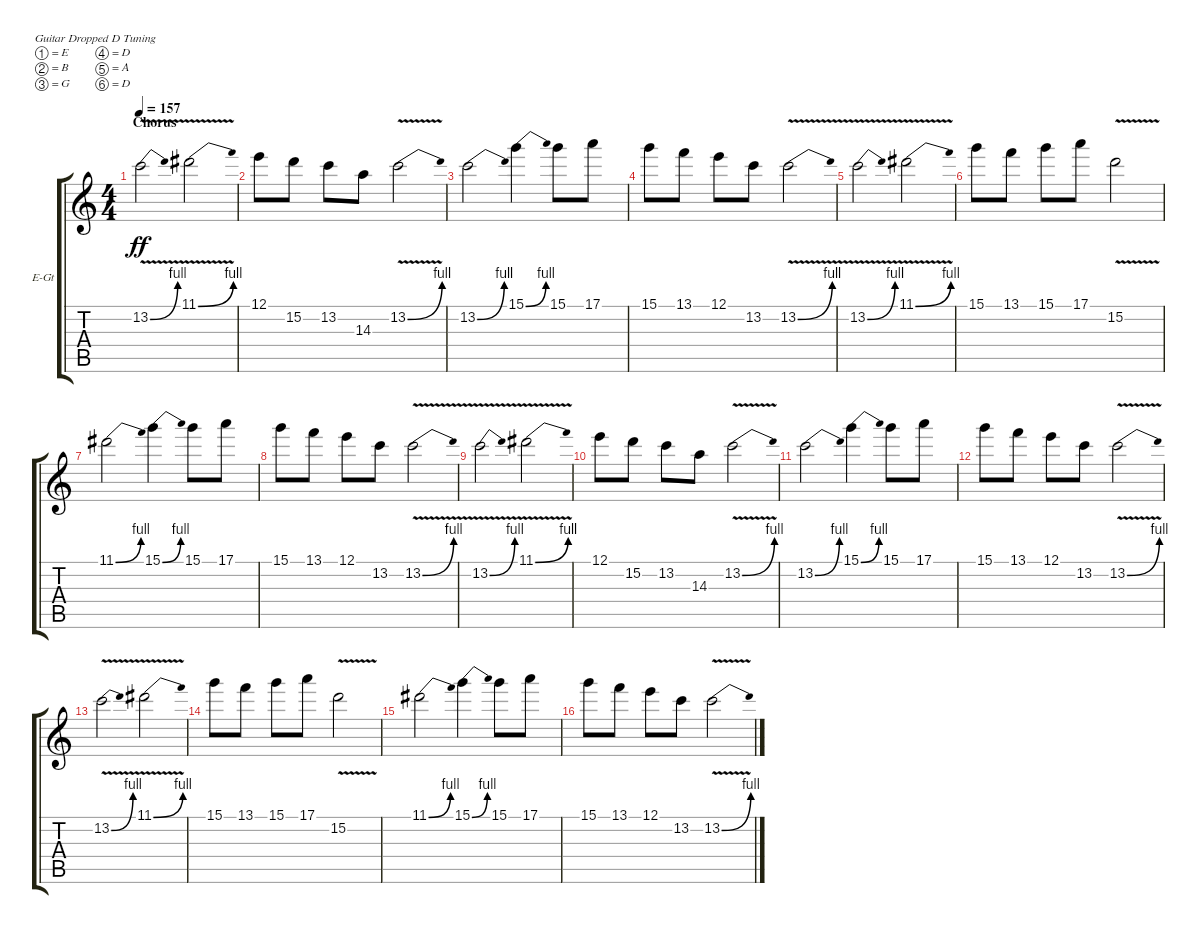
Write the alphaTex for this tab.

\defaultSystemsLayout 4
\bracketExtendMode groupsimilarinstruments
\firstSystemTrackNameOrientation horizontal
\otherSystemsTrackNameOrientation horizontal
\track ("Gtr1 Lead - Laxus" "E-Gt") {instrument distortionguitar}
\staff {score tabs}
\tuning (E4 B3 G3 D3 A2 D2)
\ts (4 4)
\section ("" "Chorus")
\tempo 157
\clef g2
\ks c
13.2{be (bend 0 0 5.3999999999999995 4) v}.2{dy ff} 11.1{be (bend 0 0 6 4) v}.2 |
12.1.8 15.2.8 13.2.8 14.3.8 13.2{be (bend 0 0 6.6 4) v}.2 |
13.2{be (bend 0 0 6.6 4)}.2 15.1{be (bend 0 0 5.3999999999999995 4)}.4 15.1.8 17.1.8 |
15.1.8 13.1.8 12.1.8 13.2.8 13.2{be (bend 0 0 5.3999999999999995 4) v}.2 |
13.2{be (bend 0 0 5.3999999999999995 4) v}.2 11.1{be (bend 0 0 6 4) v}.2 |
15.1.8 13.1.8 15.1.8 17.1.8 15.2{v}.2 |
11.1{be (bend 0 0 5.3999999999999995 4)}.2 15.1{be (bend 0 0 5.3999999999999995 4)}.4 15.1.8 17.1.8 |
15.1.8 13.1.8 12.1.8 13.2.8 13.2{be (bend 0 0 5.3999999999999995 4) v}.2 |
13.2{be (bend 0 0 5.3999999999999995 4) v}.2 11.1{be (bend 0 0 6 4) v}.2 |
12.1.8 15.2.8 13.2.8 14.3.8 13.2{be (bend 0 0 6.6 4) v}.2 |
13.2{be (bend 0 0 6.6 4)}.2 15.1{be (bend 0 0 5.3999999999999995 4)}.4 15.1.8 17.1.8 |
15.1.8 13.1.8 12.1.8 13.2.8 13.2{be (bend 0 0 5.3999999999999995 4) v}.2 |
13.2{be (bend 0 0 5.3999999999999995 4) v}.2 11.1{be (bend 0 0 6 4) v}.2 |
15.1.8 13.1.8 15.1.8 17.1.8 15.2{v}.2 |
11.1{be (bend 0 0 5.3999999999999995 4)}.2 15.1{be (bend 0 0 5.3999999999999995 4)}.4 15.1.8 17.1.8 |
15.1.8 13.1.8 12.1.8 13.2.8 13.2{be (bend 0 0 5.3999999999999995 4) v}.2
